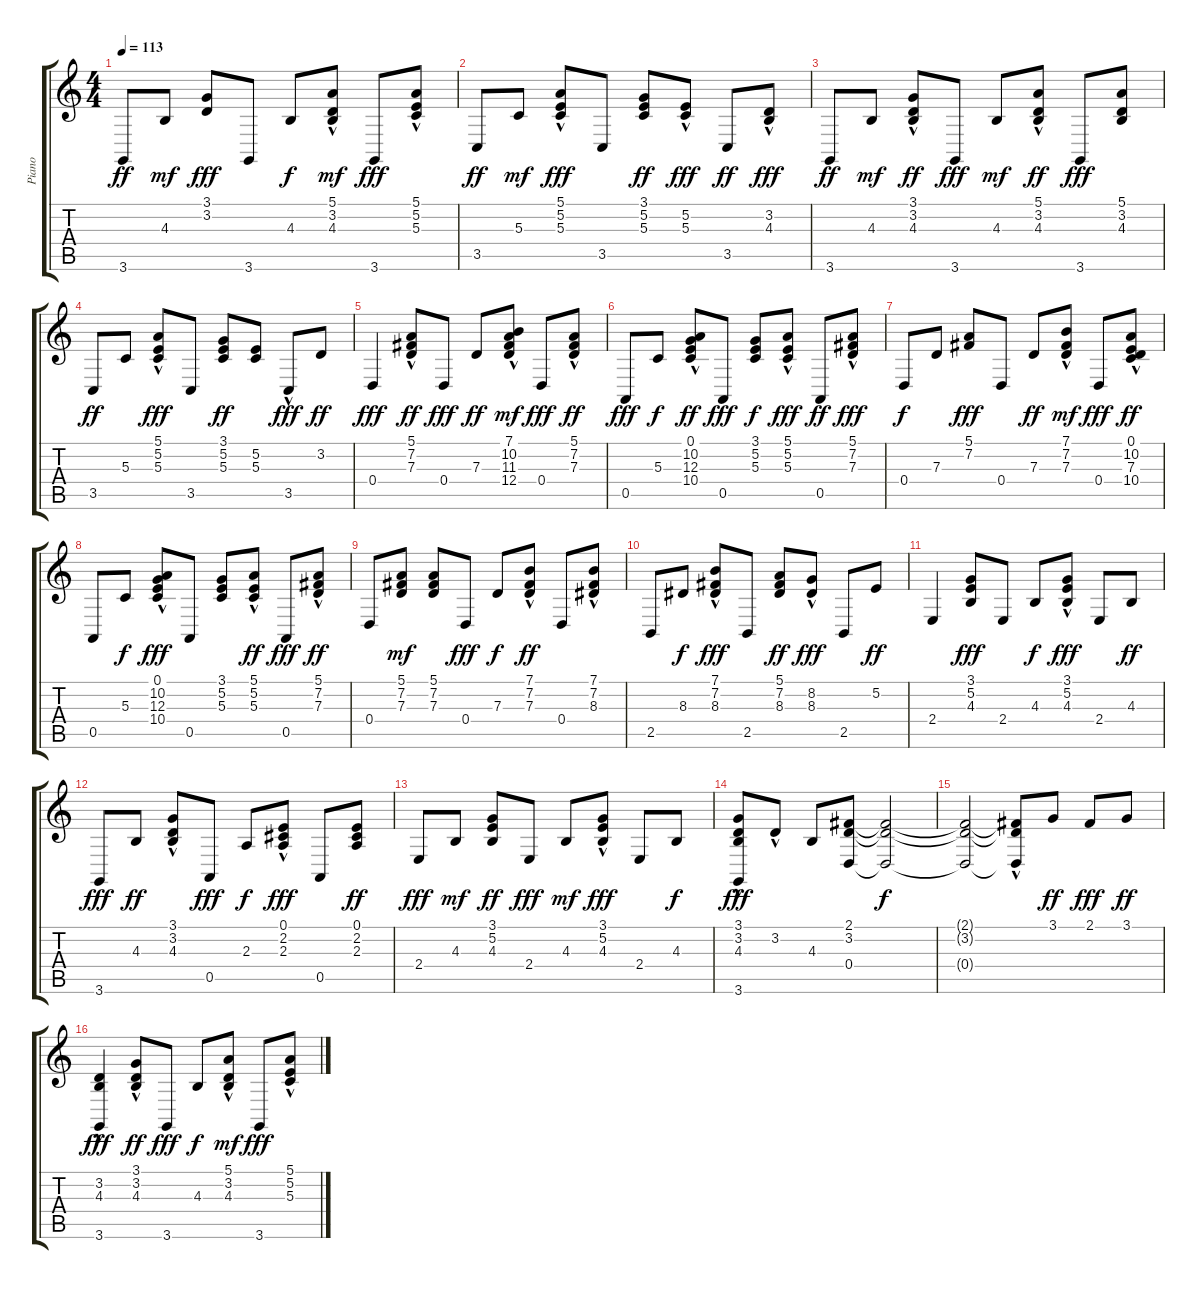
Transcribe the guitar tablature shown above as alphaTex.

\track ("Piano" "Piano") {instrument acousticgrandpiano}
\staff {score tabs}
\tuning (E4 B3 G3 D3 A2 E2) {hide}
\ts (4 4)
\tempo 113
\clef g2
\ks c
3.6.8{dy ff} 4.3.8{dy mf} (3.1 3.2).8{dy fff} 3.6.8 4.3.8{dy f} (5.1{hac} 3.2{hac} 4.3{hac}).8{dy mf} 3.6.8{dy fff} (5.1 5.2 5.3{hac}).8 |
3.5.8{dy ff} 5.3.8{dy mf} (5.1{hac} 5.2{hac} 5.3{hac}).8{dy fff} 3.5.8 (3.1 5.2 5.3).8{dy ff} (5.2 5.3{hac}).8{dy fff} 3.5.8{dy ff} (3.2 4.3{hac}).8{dy fff} |
3.6.8{dy ff} 4.3.8{dy mf} (3.1 3.2 4.3{hac}).8{dy ff} 3.6.8{dy fff} 4.3.8{dy mf} (5.1{hac} 3.2{hac} 4.3{hac}).8{dy ff} 3.6.8{dy fff} (5.1 3.2 4.3).8 |
3.5.8{dy ff} 5.3.8 (5.1{hac} 5.2{hac} 5.3{hac}).8{dy fff} 3.5.8 (3.1 5.2 5.3).8{dy ff} (5.2 5.3).8 3.5{hac}.8{dy fff} 3.2.8{dy ff} |
0.4.4{dy fff} (5.1 7.2{hac} 7.3).8{dy ff} 0.4.8{dy fff} 7.3.8{dy ff} (7.1{hac} 10.2 11.3{hac} 12.4{hac}).8{dy mf} 0.4.8{dy fff} (5.1 7.2{hac} 7.3).8{dy ff} |
0.5.8{dy fff} 5.3.8{dy f} (0.1{hac} 10.2 12.3{hac} 10.4{hac}).8{dy ff} 0.5.8{dy fff} (3.1 5.2 5.3).8{dy f} (5.1{hac} 5.2{hac} 5.3).8{dy fff} 0.5.8{dy ff} (5.1 7.2 7.3{hac}).8{dy fff} |
0.4.8{dy f} 7.3.8 (5.1 7.2).8{dy fff} 0.4.8 7.3.8{dy ff} (7.1{hac} 7.2{hac} 7.3{hac}).8{dy mf} 0.4.8{dy fff} (0.1 10.2{hac} 7.3 10.4{hac}).8{dy ff} |
0.5.8 5.3.8{dy f} (0.1{hac} 10.2 12.3{hac} 10.4{hac}).8{dy fff} 0.5.8 (3.1 5.2 5.3).8 (5.1{hac} 5.2{hac} 5.3{hac}).8{dy ff} 0.5.8{dy fff} (5.1 7.2{hac} 7.3{hac}).8{dy ff} |
0.4.8 (5.1 7.2 7.3).8{dy mf} (5.1 7.2 7.3).8 0.4.8{dy fff} 7.3.8{dy f} (7.1{hac} 7.2{hac} 7.3).8{dy ff} 0.4.8 (7.1 7.2 8.3{hac}).8 |
2.5.8 8.3.8{dy f} (7.1{hac} 7.2{hac} 8.3{hac}).8{dy fff} 2.5.8 (5.1 7.2 8.3).8{dy ff} (8.2 8.3{hac}).8{dy fff} 2.5.8 5.2.8{dy ff} |
2.4.4 (3.1 5.2 4.3).8{dy fff} 2.4.8 4.3.8{dy f} (3.1{hac} 5.2 4.3{hac}).8{dy fff} 2.4.8 4.3.8{dy ff} |
3.6.8{dy fff} 4.3.8{dy ff} (3.1 3.2{hac} 4.3).8 0.5.8{dy fff} 2.3.8{dy f} (0.1{hac} 2.2{hac} 2.3).8{dy fff} 0.5.8 (0.1 2.2 2.3).8{dy ff} |
2.4.8{dy fff} 4.3.8{dy mf} (3.1 5.2 4.3).8{dy ff} 2.4.8{dy fff} 4.3.8{dy mf} (3.1{hac} 5.2 4.3).8{dy fff} 2.4.8 4.3.8{dy f} |
(3.1{hac} 3.2 4.3 3.6).8{dy fff} 3.2{hac}.8 4.3.8 (2.1 3.2 0.4).8 (2.1{t} 3.2{t} 0.4{t}).2{dy f} |
(2.1{t} 3.2{t} 0.4{t}).2 (2.1{t} 3.2{hac t} 0.4{hac t}).8 3.1.8{dy ff} 2.1.8{dy fff} 3.1.8{dy ff} |
(3.2{hac} 4.3{hac} 3.6).4{dy fff} (3.1 3.2 4.3{hac}).8{dy ff} 3.6.8{dy fff} 4.3.8{dy f} (5.1{hac} 3.2{hac} 4.3{hac}).8{dy mf} 3.6.8{dy fff} (5.1{hac} 5.2 5.3{hac}).8
